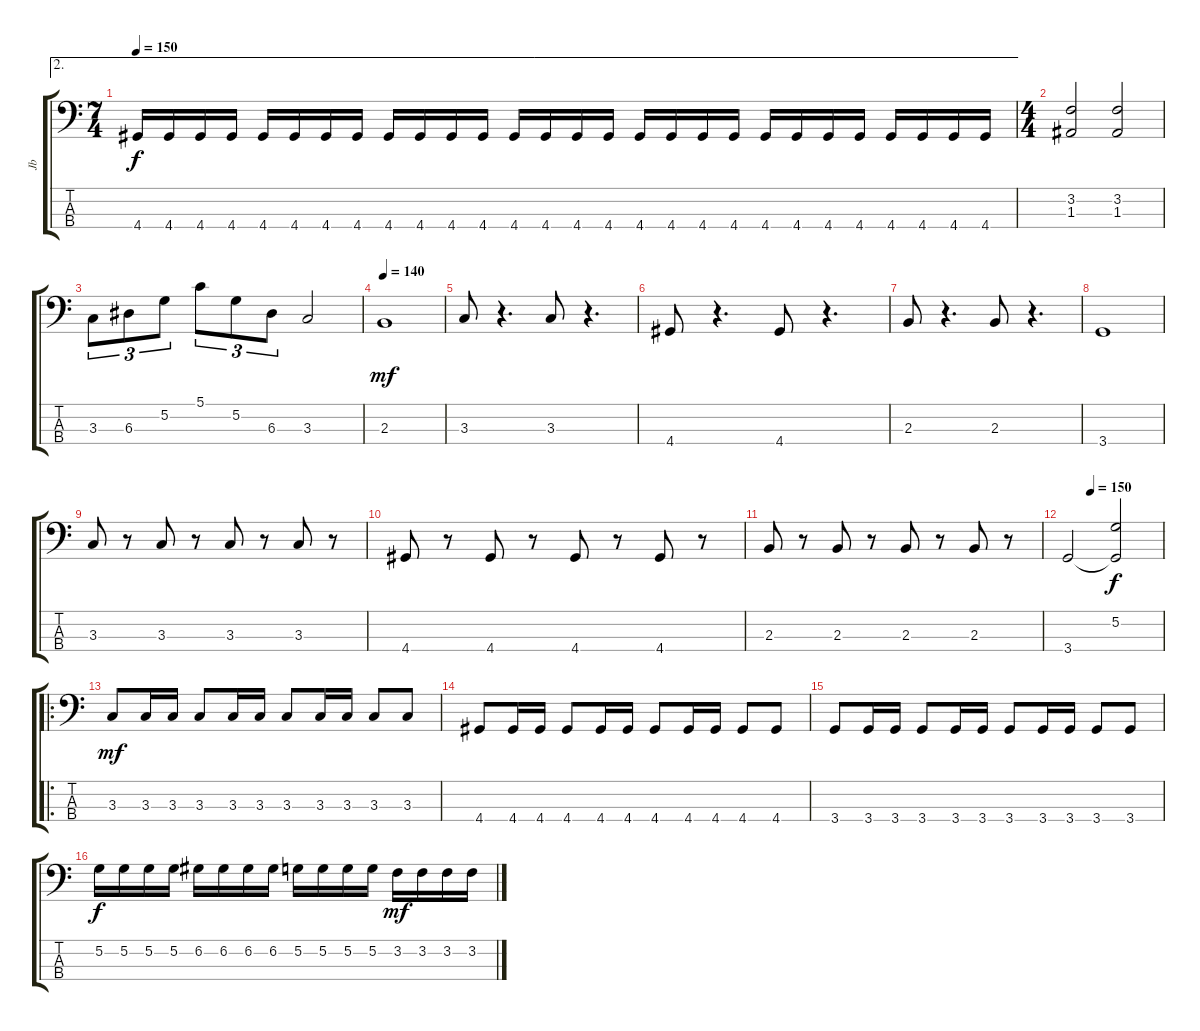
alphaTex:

\track ("Jb" "Jb") {instrument electricbassfinger}
\staff {score tabs}
\tuning (G2 D2 A1 E1) {hide}
\ae 2
\ts (7 4)
\tempo 150
\clef f4
\ks c
4.4.16{dy f} 4.4.16 4.4.16 4.4.16 4.4.16 4.4.16 4.4.16 4.4.16 4.4.16 4.4.16 4.4.16 4.4.16 4.4.16 4.4.16 4.4.16 4.4.16 4.4.16 4.4.16 4.4.16 4.4.16 4.4.16 4.4.16 4.4.16 4.4.16 4.4.16 4.4.16 4.4.16 4.4.16 |
\ts (4 4)
(3.2 1.3).2 (3.2 1.3).2 |
3.3.8{tu (3 2)} 6.3.8{tu (3 2)} 5.2.8{tu (3 2)} 5.1.8{tu (3 2)} 5.2.8{tu (3 2)} 6.3.8{tu (3 2)} 3.3.2 |
\tempo 140
2.3.1{dy mf} |
3.3.8 r.4{d} 3.3.8 r.4{d} |
4.4.8 r.4{d} 4.4.8 r.4{d} |
2.3.8 r.4{d} 2.3.8 r.4{d} |
3.4.1 |
3.3.8 r.8 3.3.8 r.8 3.3.8 r.8 3.3.8 r.8 |
4.4.8 r.8 4.4.8 r.8 4.4.8 r.8 4.4.8 r.8 |
2.3.8 r.8 2.3.8 r.8 2.3.8 r.8 2.3.8 r.8 |
\tempo (150 0.25)
3.4.2 (5.2 3.4{t}).2{dy f} |
\ro
3.3.8{dy mf} 3.3.16 3.3.16 3.3.8 3.3.16 3.3.16 3.3.8 3.3.16 3.3.16 3.3.8 3.3.8 |
4.4.8 4.4.16 4.4.16 4.4.8 4.4.16 4.4.16 4.4.8 4.4.16 4.4.16 4.4.8 4.4.8 |
3.4.8 3.4.16 3.4.16 3.4.8 3.4.16 3.4.16 3.4.8 3.4.16 3.4.16 3.4.8 3.4.8 |
5.2.16{dy f} 5.2.16 5.2.16 5.2.16 6.2.16 6.2.16 6.2.16 6.2.16 5.2.16 5.2.16 5.2.16 5.2.16 3.2.16{dy mf} 3.2.16 3.2.16 3.2.16
